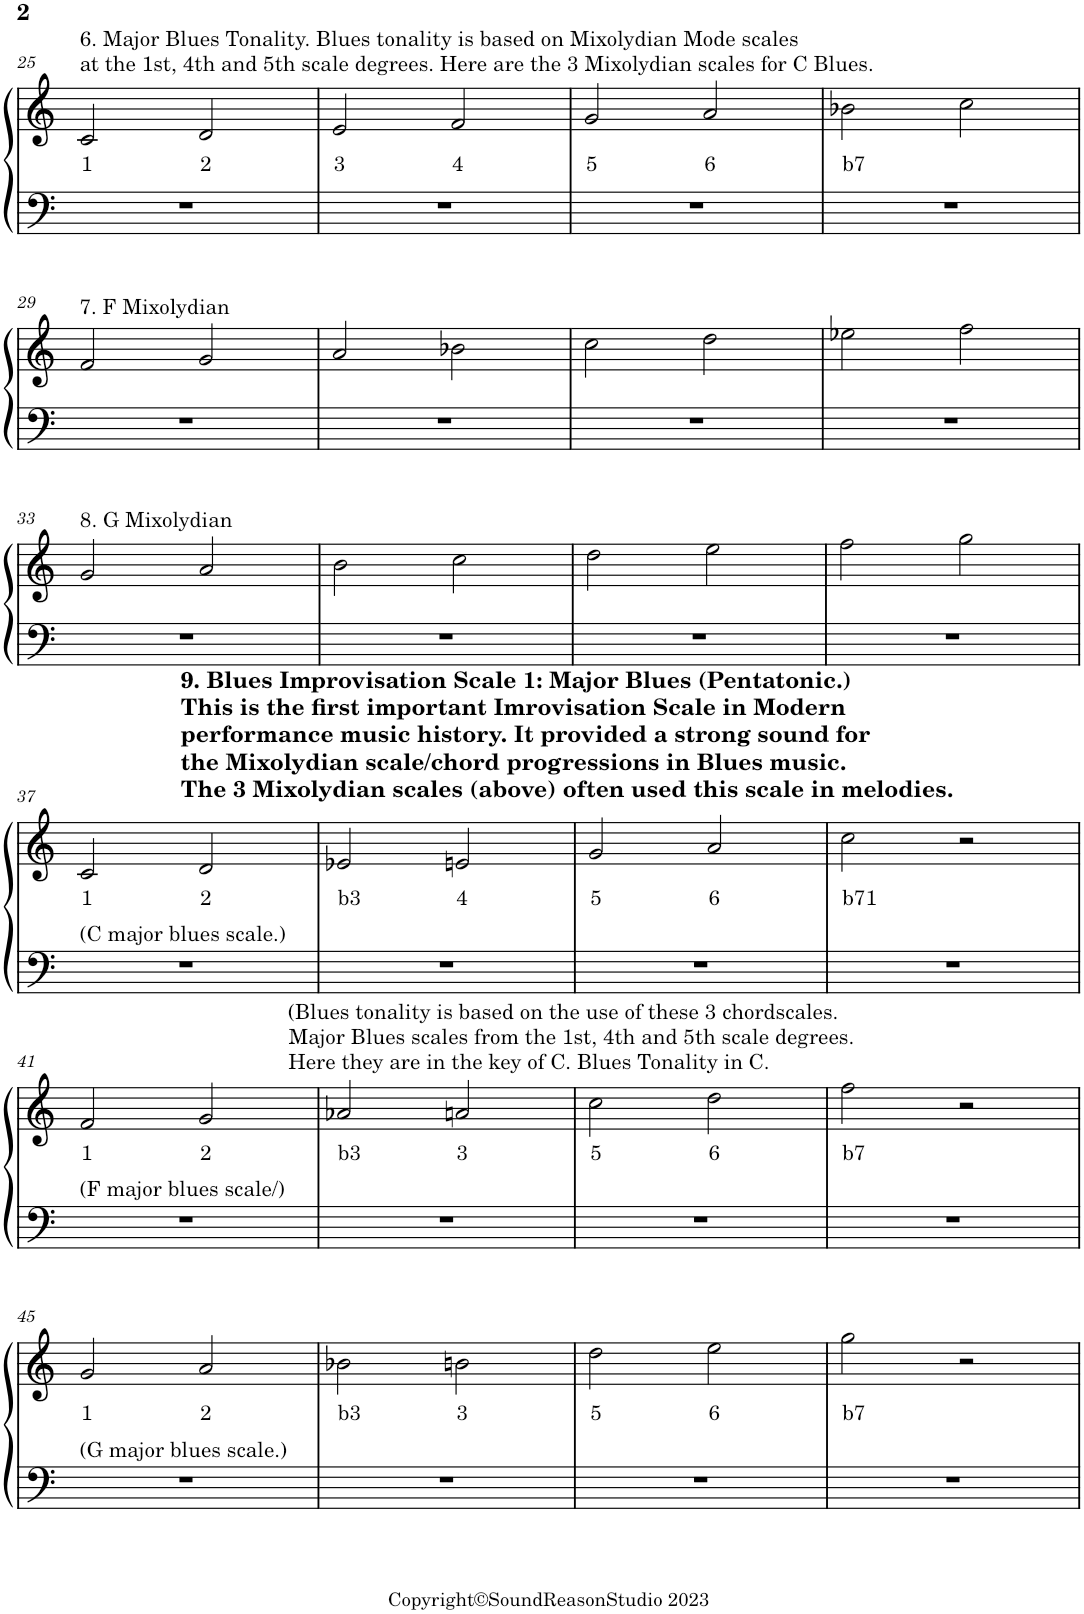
**kern	**kern	**text
*part1	*part1	*part1
*staff2	*staff1	*staff1
*I"Piano	*	*
*I'Pno.	*	*
!!LO:PB:g=z
*clefF4	*clefG2	*
*k[]	*k[]	*
*M4/4	*M4/4	*
=25	=25	=25
!	!LO:TX:a:t=6. Major Blues Tonality. Blues tonality is based on Mixolydian Mode scales	!
!	!LO:TX:a:t=at the 1st, 4th and 5th scale degrees. Here are the 3 Mixolydian scales for C Blues.	!
!	!	!LO:LY:b
1r	2c/	1
!	!	!LO:LY:b
.	2d/	2
=26	=26	=26
!	!	!LO:LY:b
1r	2e/	3
!	!	!LO:LY:b
.	2f/	4
=27	=27	=27
!	!	!LO:LY:b
1r	2g/	5
!	!	!LO:LY:b
.	2a/	6
=28	=28	=28
!	!	!LO:LY:b
1r	2b-X\	b7
.	2cc\	.
!!LO:LB:g=z
=29	=29	=29
!	!LO:TX:a:t=7. F Mixolydian	!
1r	2f/	.
.	2g/	.
=30	=30	=30
1r	2a/	.
.	2b-X\	.
=31	=31	=31
1r	2cc\	.
.	2dd\	.
=32	=32	=32
1r	2ee-X\	.
.	2ff\	.
!!LO:LB:g=z
=33	=33	=33
!	!LO:TX:a:t=8. G Mixolydian	!
1r	2g/	.
.	2a/	.
=34	=34	=34
1r	2b\	.
.	2cc\	.
=35	=35	=35
1r	2dd\	.
.	2ee\	.
=36	=36	=36
1r	2ff\	.
.	2gg\	.
!!LO:LB:g=z
=37	=37	=37
!	!LO:TX:a:B:t=9. Blues Improvisation Scale 1&colon; Major Blues (Pentatonic.)	!
!	!LO:TX:a:t=This is the first important Imrovisation Scale in Modern	!
!	!LO:TX:a:t=performance music history. It provided a strong sound for	!
!	!LO:TX:a:t=the Mixolydian scale/chord progressions in Blues music.	!
!	!LO:TX:a:t=The 3 Mixolydian scales (above) often used this scale in melodies.	!
!LO:TX:a:t=(C major blues scale.)	!	!
!	!	!LO:LY:b
1r	2c/	1
!	!	!LO:LY:b
.	2d/	2
=38	=38	=38
!	!	!LO:LY:b
1r	2e-X/	b3
!	!	!LO:LY:b
.	2en/	4
=39	=39	=39
!	!	!LO:LY:b
1r	2g/	5
!	!	!LO:LY:b
.	2a/	6
=40	=40	=40
!	!	!LO:LY:b
1r	2cc\	b71
.	2r	.
!!LO:LB:g=z
=41	=41	=41
!LO:TX:a:t=(F major blues scale/)	!	!
!	!	!LO:LY:b
1r	2f/	1
!	!	!LO:LY:b
.	2g/	2
=42	=42	=42
!	!LO:TX:a:t=(Blues tonality is based on the use of these 3 chordscales.	!
!	!LO:TX:a:t=Major Blues scales from the 1st, 4th and 5th scale degrees.	!
!	!LO:TX:a:t=Here they are in the key of C. Blues Tonality in C.	!
!	!	!LO:LY:b
1r	2a-X/	b3
!	!	!LO:LY:b
.	2an/	3
=43	=43	=43
!	!	!LO:LY:b
1r	2cc\	5
!	!	!LO:LY:b
.	2dd\	6
=44	=44	=44
!	!	!LO:LY:b
1r	2ff\	b7
.	2r	.
!!LO:LB:g=z
=45	=45	=45
!LO:TX:a:t=(G major blues scale.)	!	!
!	!	!LO:LY:b
1r	2g/	1
!	!	!LO:LY:b
.	2a/	2
=46	=46	=46
!	!	!LO:LY:b
1r	2b-X\	b3
!	!	!LO:LY:b
.	2bn\	3
=47	=47	=47
!	!	!LO:LY:b
1r	2dd\	5
!	!	!LO:LY:b
.	2ee\	6
=48	=48	=48
!	!	!LO:LY:b
1r	2gg\	b7
.	2r	.
=	=	=
*-	*-	*-
